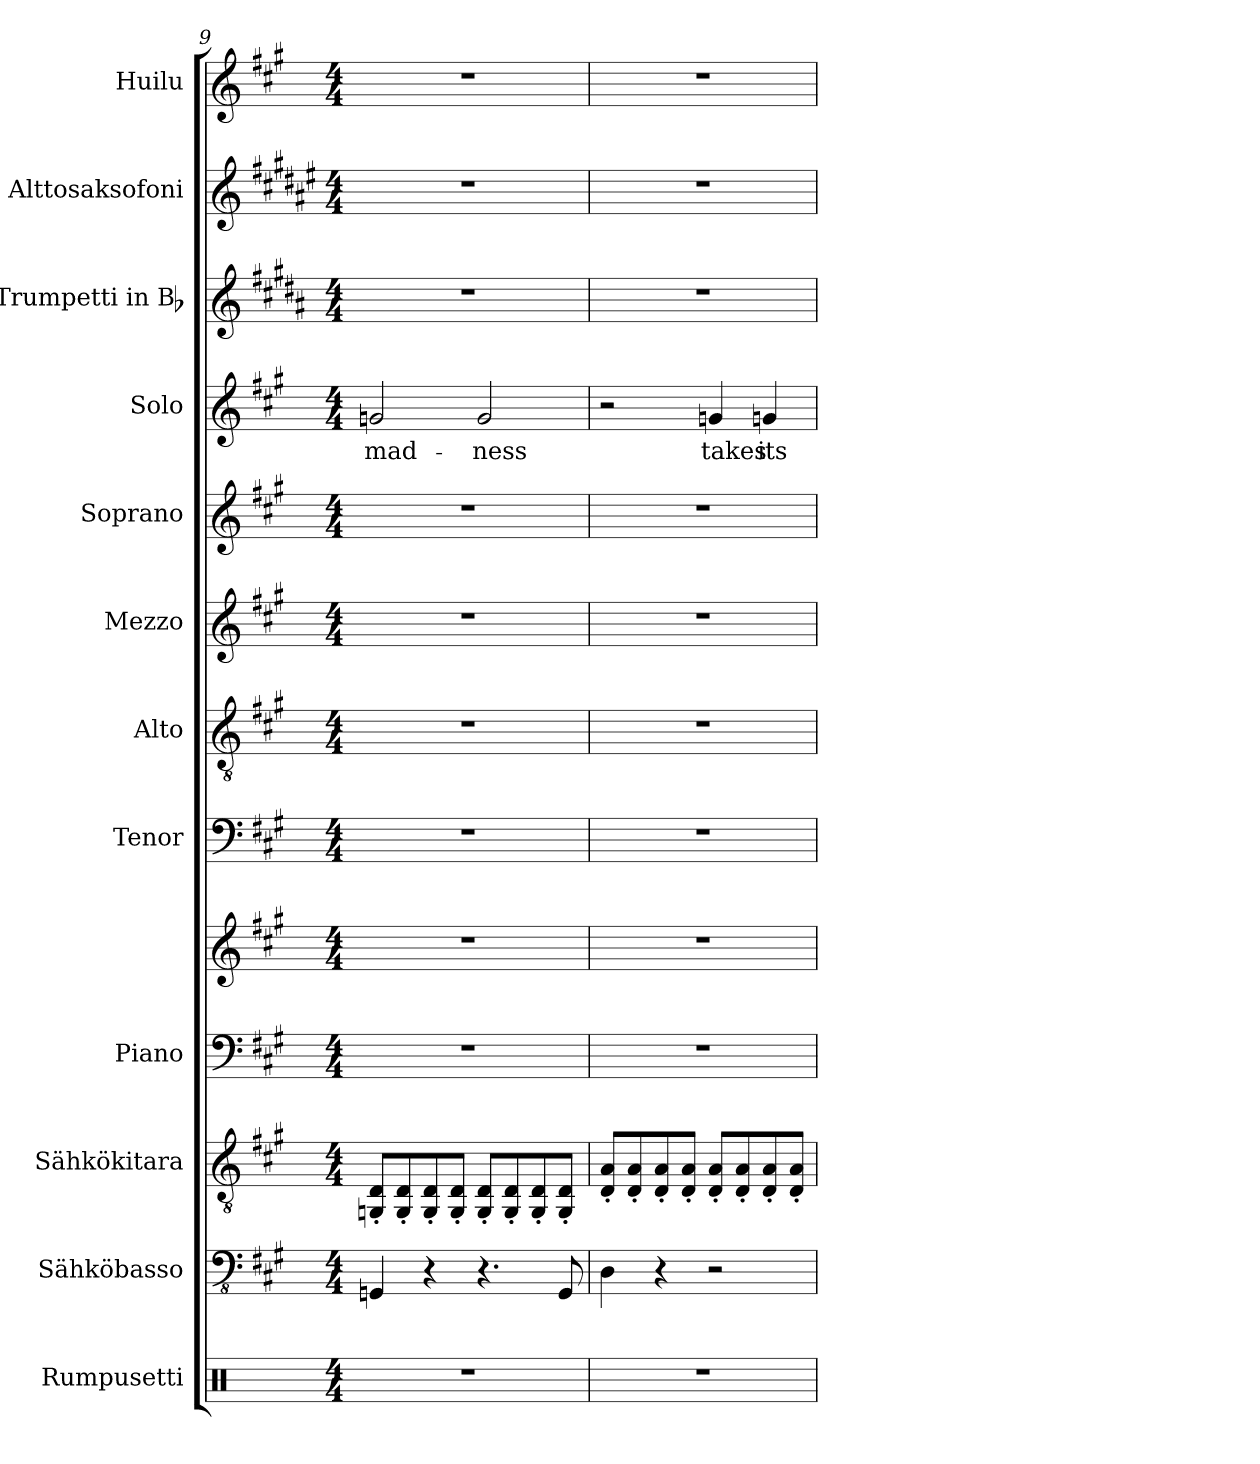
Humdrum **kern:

**kern	**kern	**kern	**kern	**kern	**kern	**kern	**kern	**kern	**kern	**text	**kern	**kern	**kern
*part12	*part11	*part10	*part9	*part9	*part8	*part7	*part6	*part5	*part4	*part4	*part3	*part2	*part1
*staff13	*staff12	*staff11	*staff10	*staff9	*staff8	*staff7	*staff6	*staff5	*staff4	*staff4	*staff3	*staff2	*staff1
*I"Rumpusetti	*I"Sähköbasso	*I"Sähkökitara	*I"Piano	*	*I"Tenor	*I"Alto	*I"Mezzo	*I"Soprano	*I"Solo	*	*I"Trumpetti in Bb	*I"Alttosaksofoni	*I"Huilu
*I'R. setti	*	*	*I'Pno.	*	*I'T.	*I'A.	*I'M.	*I'S.	*I'Solo	*	*I'Tpt. in Bb	*	*I'H.
*clefX	*clefFv4	*clefGv2	*clefF4	*clefG2	*clefF4	*clefGv2	*clefG2	*clefG2	*clefG2	*	*clefG2	*clefG2	*clefG2
*	*	*	*	*	*	*	*	*	*	*	*ITrd1c2	*ITrd5c9	*
*k[]	*k[f#c#g#]	*k[f#c#g#]	*k[f#c#g#]	*k[f#c#g#]	*k[f#c#g#]	*k[f#c#g#]	*k[f#c#g#]	*k[f#c#g#]	*k[f#c#g#]	*	*k[f#c#g#]	*k[f#c#g#]	*k[f#c#g#]
*M4/4	*M4/4	*M4/4	*M4/4	*M4/4	*M4/4	*M4/4	*M4/4	*M4/4	*M4/4	*	*M4/4	*M4/4	*M4/4
=9	=9	=9	=9	=9	=9	=9	=9	=9	=9	=9	=9	=9	=9
!	!	!	!	!	!	!	!	!	!	!LO:LY:b	!	!	!
1r	4GGGn/	8GGn/' 8D/'L	1r	1r	1r	1r	1r	1r	2gn/	mad-	1r	1r	1r
.	.	8GG/' 8D/'	.	.	.	.	.	.	.	.	.	.	.
.	4r	8GG/' 8D/'	.	.	.	.	.	.	.	.	.	.	.
.	.	8GG/' 8D/'J	.	.	.	.	.	.	.	.	.	.	.
!	!	!	!	!	!	!	!	!	!	!LO:LY:b	!	!	!
.	4.r	8GG/' 8D/'L	.	.	.	.	.	.	2g/	-ness	.	.	.
.	.	8GG/' 8D/'	.	.	.	.	.	.	.	.	.	.	.
.	.	8GG/' 8D/'	.	.	.	.	.	.	.	.	.	.	.
.	8GGG/	8GG/' 8D/'J	.	.	.	.	.	.	.	.	.	.	.
=10	=10	=10	=10	=10	=10	=10	=10	=10	=10	=10	=10	=10	=10
1r	4DD\	8D/' 8A/'L	1r	1r	1r	1r	1r	1r	2r	.	1r	1r	1r
.	.	8D/' 8A/'	.	.	.	.	.	.	.	.	.	.	.
.	4r	8D/' 8A/'	.	.	.	.	.	.	.	.	.	.	.
.	.	8D/' 8A/'J	.	.	.	.	.	.	.	.	.	.	.
!	!	!	!	!	!	!	!	!	!	!LO:LY:b	!	!	!
.	2r	8D/' 8A/'L	.	.	.	.	.	.	4gn/	takes	.	.	.
.	.	8D/' 8A/'	.	.	.	.	.	.	.	.	.	.	.
!	!	!	!	!	!	!	!	!	!	!LO:LY:b	!	!	!
.	.	8D/' 8A/'	.	.	.	.	.	.	4gn/	its	.	.	.
.	.	8D/' 8A/'J	.	.	.	.	.	.	.	.	.	.	.
=	=	=	=	=	=	=	=	=	=	=	=	=	=
*-	*-	*-	*-	*-	*-	*-	*-	*-	*-	*-	*-	*-	*-
